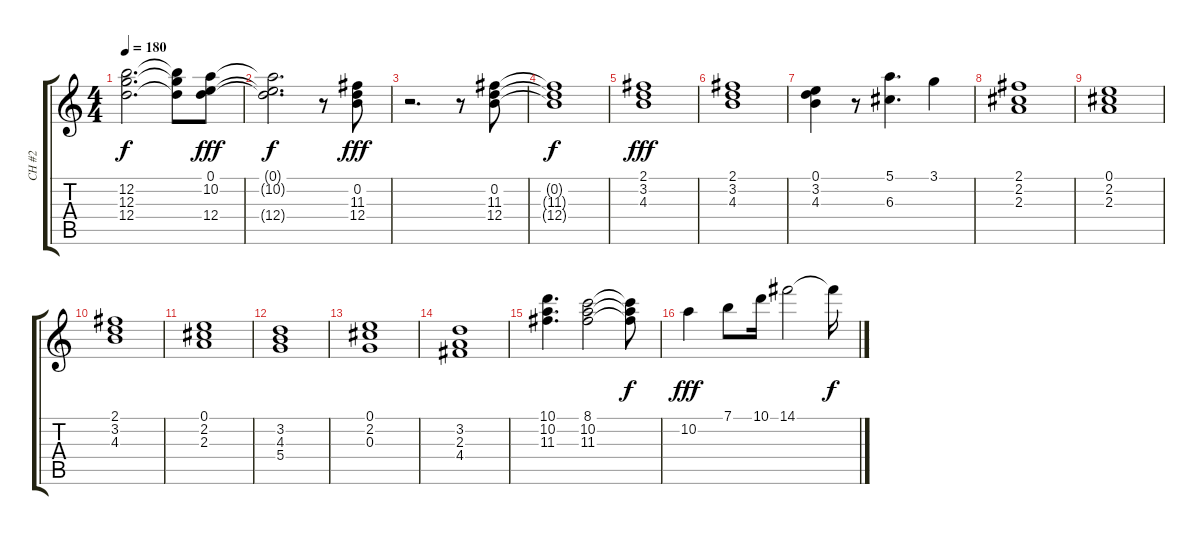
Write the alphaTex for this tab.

\track ("CH #2" "CH #2") {instrument acousticguitarnylon}
\staff {score tabs}
\tuning (E4 B3 G3 D3 A2 E2) {hide}
\ts (4 4)
\tempo 180
\clef g2
\ks c
(12.2{t} 12.3{t} 12.4{t}).2{d dy f} (12.2{t} 12.3{t} 12.4{t}).8 (0.1 10.2 12.4).8{dy fff} |
(0.1{t} 10.2{t} 12.4{t}).2{d dy f} r.8 (0.2 11.3 12.4).8{dy fff} |
r.2{d} r.8 (0.2 11.3 12.4).8 |
(0.2{t} 11.3{t} 12.4{t}).1{dy f} |
(2.1 3.2 4.3).1{dy fff} |
(2.1 3.2 4.3).1 |
(0.1 3.2 4.3).4 r.8 (5.1 6.3).4{d} 3.1.4 |
(2.1 2.2 2.3).1 |
(0.1 2.2 2.3).1 |
(2.1 3.2 4.3).1 |
(0.1 2.2 2.3).1 |
(3.2 4.3 5.4).1 |
(0.1 2.2 0.3).1 |
(3.2 2.3 4.4).1 |
(10.1 10.2 11.3).4{d} (8.1 10.2 11.3).2 (8.1{t} 10.2{t} 11.3{t}).8{dy f} |
10.2.4{dy fff} 7.1.8 10.1.16 14.1.2 14.1{t}.16{dy f}
